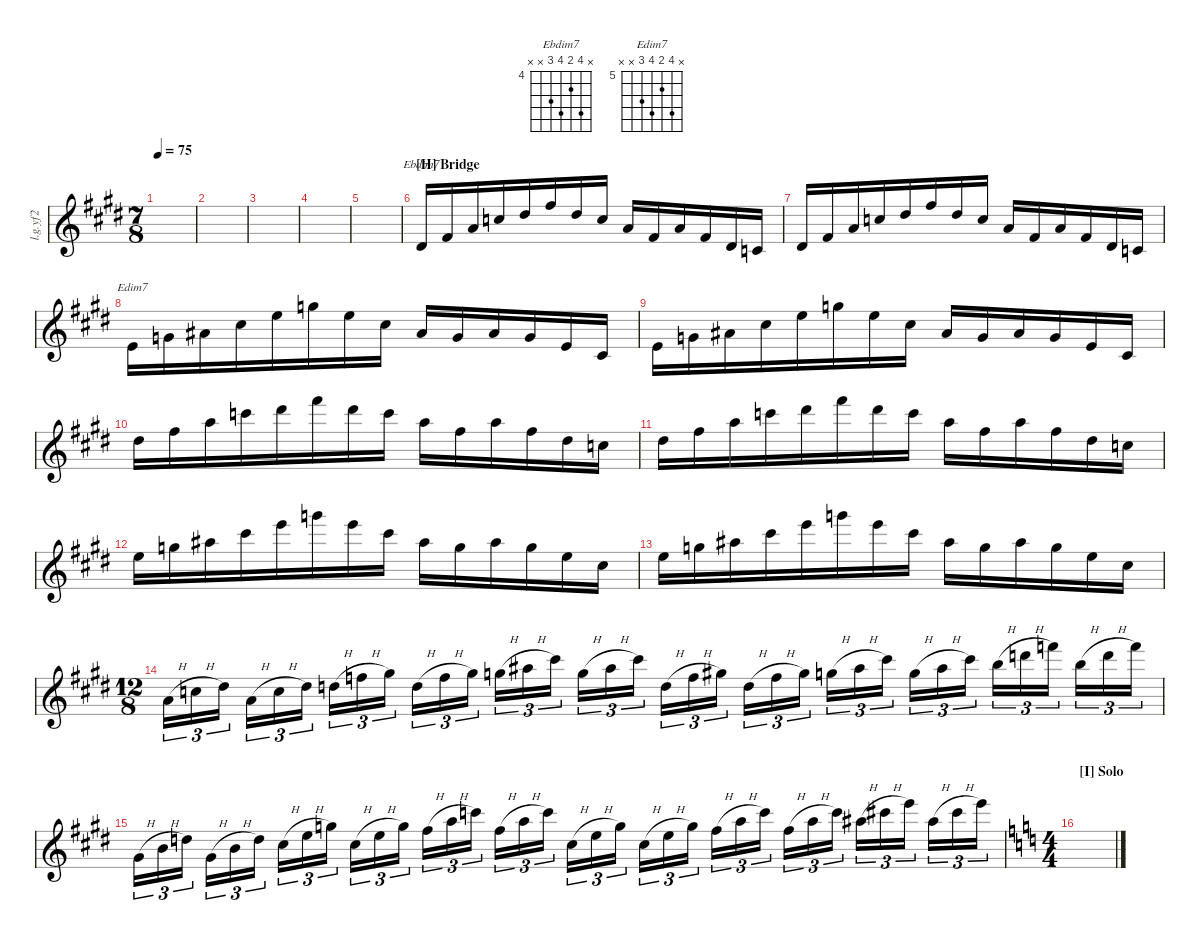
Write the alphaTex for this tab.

\defaultSystemsLayout 4
\hideDynamics
\bracketExtendMode nobrackets
\otherSystemsTrackNameOrientation horizontal
\track ("Lead Guitar Yifeng 2" "l.g.yf2") {instrument distortionguitar}
\staff {score}
\tuning (E4 B3 G3 D3 A2 E2 A1)
\chord ("Ebdim7" x 7 5 7 6 x x) {firstfret 4 showfingering false}
\chord ("Edim7" x 8 6 8 7 x x) {firstfret 5 showfingering false}
\ts (7 8)
\tempo 75
\clef g2
\ks c#minor
|
|
|
|
|
\section ("H" "Bridge")
6.5.16{ch "Ebdim7"} 4.4.16 7.4.16 5.3.16 4.2.16 7.2.16 4.2.16 5.3.16 7.4.16 4.4.16 7.4.16 4.4.16 6.5.16 3.5.16 |
6.5.16 4.4.16 7.4.16 5.3.16 4.2.16 7.2.16 4.2.16 5.3.16 7.4.16 4.4.16 7.4.16 4.4.16 6.5.16 3.5.16 |
7.5.16{ch "Edim7"} 5.4.16 8.4.16 6.3.16 5.2.16 8.2.16 5.2.16 6.3.16 8.4.16 5.4.16 8.4.16 5.4.16 7.5.16 4.5.16 |
7.5.16 5.4.16 8.4.16 6.3.16 5.2.16 8.2.16 5.2.16 6.3.16 8.4.16 5.4.16 8.4.16 5.4.16 7.5.16 4.5.16 |
13.4.16 11.3.16 14.3.16 13.2.16 11.1.16 14.1.16 11.1.16 13.2.16 14.3.16 11.3.16 14.3.16 11.3.16 13.4.16 15.5.16 |
13.4.16 11.3.16 14.3.16 13.2.16 11.1.16 14.1.16 11.1.16 13.2.16 14.3.16 11.3.16 14.3.16 11.3.16 13.4.16 15.5.16 |
14.4.16 12.3.16 15.3.16 14.2.16 12.1.16 15.1.16 12.1.16 14.2.16 15.3.16 12.3.16 15.3.16 12.3.16 14.4.16 16.5.16 |
14.4.16 12.3.16 15.3.16 14.2.16 12.1.16 15.1.16 12.1.16 14.2.16 15.3.16 12.3.16 15.3.16 12.3.16 14.4.16 16.5.16 |
\ts (12 8)
\beaming (8 3 3 3 3)
12.5{h}.16{tu (3 2)} 15.5{h}.16{tu (3 2)} 18.5.16{tu (3 2)} 12.5{h}.16{tu (3 2)} 15.5{h}.16{tu (3 2)} 18.5.16{tu (3 2)} 12.4{h}.16{tu (3 2)} 15.4{h}.16{tu (3 2)} 18.4.16{tu (3 2)} 12.4{h}.16{tu (3 2)} 15.4{h}.16{tu (3 2)} 18.4.16{tu (3 2)} 12.3{h}.16{tu (3 2)} 15.3{h}.16{tu (3 2)} 18.3.16{tu (3 2)} 12.3{h}.16{tu (3 2)} 15.3{h}.16{tu (3 2)} 18.3.16{tu (3 2)} 12.4{h}.16{tu (3 2)} 15.4{h}.16{tu (3 2)} 18.4.16{tu (3 2)} 12.4{h}.16{tu (3 2)} 15.4{h}.16{tu (3 2)} 18.4.16{tu (3 2)} 12.3{h}.16{tu (3 2)} 15.3{h}.16{tu (3 2)} 18.3.16{tu (3 2)} 12.3{h}.16{tu (3 2)} 15.3{h}.16{tu (3 2)} 18.3.16{tu (3 2)} 12.2{h}.16{tu (3 2)} 15.2{h}.16{tu (3 2)} 18.2.16{tu (3 2)} 12.2{h}.16{tu (3 2)} 15.2{h}.16{tu (3 2)} 18.2.16{tu (3 2)} |
11.5{h}.16{tu (3 2)} 14.5{h}.16{tu (3 2)} 17.5.16{tu (3 2)} 11.5{h}.16{tu (3 2)} 14.5{h}.16{tu (3 2)} 17.5.16{tu (3 2)} 11.4{h}.16{tu (3 2)} 14.4{h}.16{tu (3 2)} 17.4.16{tu (3 2)} 11.4{h}.16{tu (3 2)} 14.4{h}.16{tu (3 2)} 17.4.16{tu (3 2)} 11.3{h}.16{tu (3 2)} 14.3{h}.16{tu (3 2)} 17.3.16{tu (3 2)} 11.3{h}.16{tu (3 2)} 14.3{h}.16{tu (3 2)} 17.3.16{tu (3 2)} 11.4{h}.16{tu (3 2)} 14.4{h}.16{tu (3 2)} 17.4.16{tu (3 2)} 11.4{h}.16{tu (3 2)} 14.4{h}.16{tu (3 2)} 17.4.16{tu (3 2)} 11.3{h}.16{tu (3 2)} 14.3{h}.16{tu (3 2)} 17.3.16{tu (3 2)} 11.3{h}.16{tu (3 2)} 14.3{h}.16{tu (3 2)} 17.3.16{tu (3 2)} 11.2{h}.16{tu (3 2)} 14.2{h}.16{tu (3 2)} 17.2.16{tu (3 2)} 11.2{h}.16{tu (3 2)} 14.2{h}.16{tu (3 2)} 17.2.16{tu (3 2)} |
\ts (4 4)
\beaming (8 2 2 2 2)
\section ("I" "Solo")
\ks c
